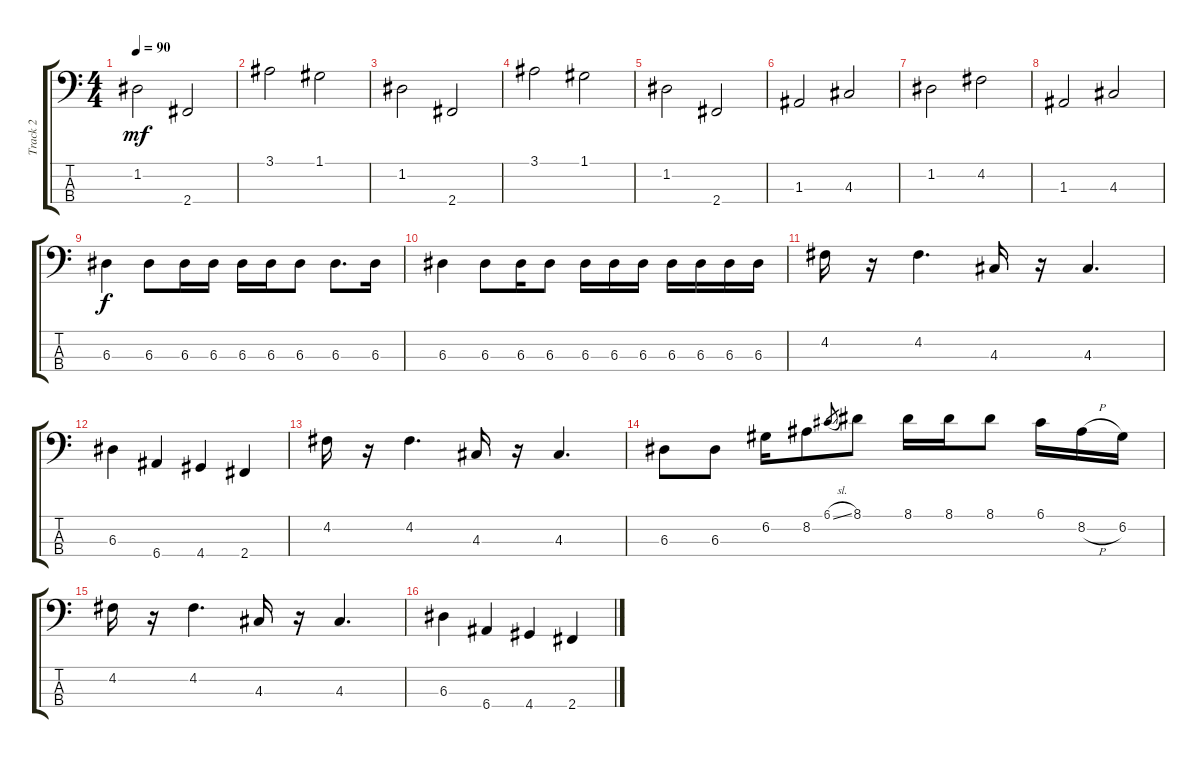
\track ("Track 2" "Track 2") {instrument electricbassfinger}
\staff {score tabs}
\tuning (G2 D2 A1 E1) {hide}
\ts (4 4)
\tempo 90
\clef f4
\ks c
1.2.2{dy mf} 2.4.2 |
3.1.2 1.1.2 |
1.2.2 2.4.2 |
3.1.2 1.1.2 |
1.2.2 2.4.2 |
1.3.2 4.3.2 |
1.2.2 4.2.2 |
1.3.2 4.3.2 |
6.3.4{dy f} 6.3.8 6.3.16 6.3.16 6.3.16 6.3.16 6.3.8 6.3.8{d} 6.3.16 |
6.3.4 6.3.8 6.3.16 6.3.8 6.3.16 6.3.16 6.3.16 6.3.16 6.3.16 6.3.16 6.3.16 |
4.2.16 r.16 4.2.4{d} 4.3.16 r.16 4.3.4{d} |
6.3.4 6.4.4 4.4.4 2.4.4 |
4.2.16 r.16 4.2.4{d} 4.3.16 r.16 4.3.4{d} |
6.3.8 6.3.8 6.2.16 8.2.8 6.1{sl}.8{gr} 8.1.8 8.1.16 8.1.16 8.1.8 6.1.16 8.2{h}.16 6.2.16 |
4.2.16 r.16 4.2.4{d} 4.3.16 r.16 4.3.4{d} |
6.3.4 6.4.4 4.4.4 2.4.4
